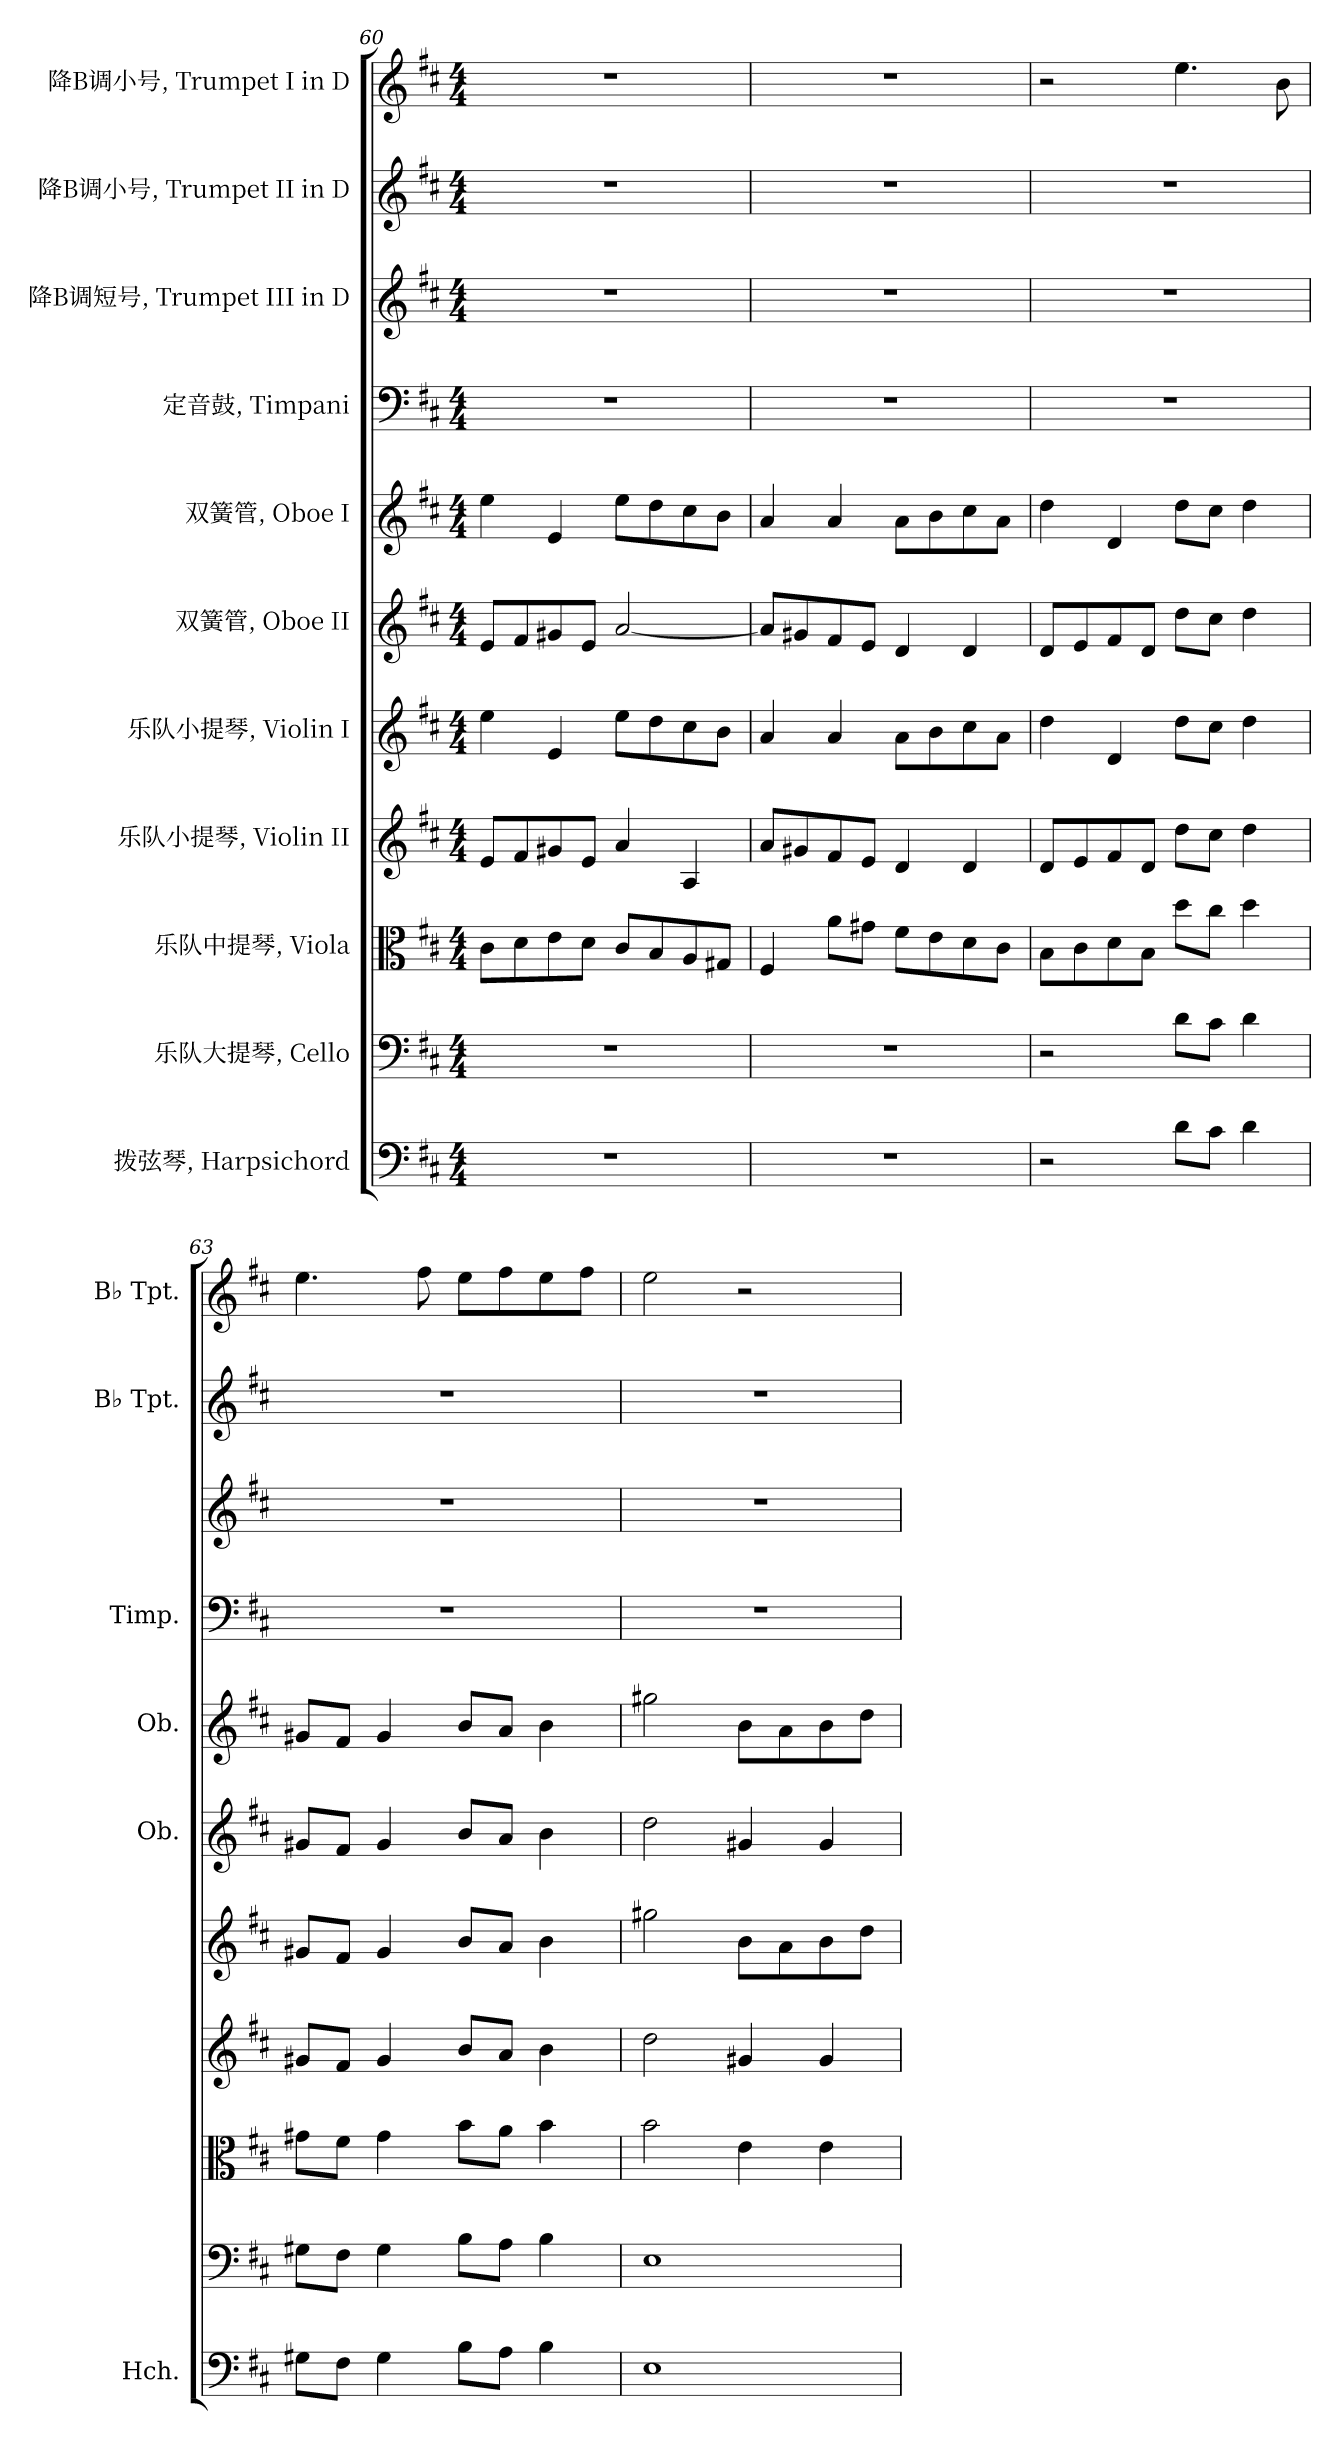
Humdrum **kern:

**kern	**kern	**kern	**kern	**kern	**kern	**kern	**kern	**kern	**kern	**kern
*part11	*part10	*part9	*part8	*part7	*part6	*part5	*part4	*part3	*part2	*part1
*staff11	*staff10	*staff9	*staff8	*staff7	*staff6	*staff5	*staff4	*staff3	*staff2	*staff1
*I"拨弦琴, Harpsichord	*I"乐队大提琴, Cello	*I"乐队中提琴, Viola	*I"乐队小提琴, Violin II	*I"乐队小提琴, Violin I	*I"双簧管, Oboe II	*I"双簧管, Oboe I	*I"定音鼓, Timpani	*I"降B调短号, Trumpet III in D	*I"降B调小号, Trumpet II in D	*I"降B调小号, Trumpet I in D
*I'Hch.	*	*	*	*	*I'Ob.	*I'Ob.	*I'Timp.	*	*I'B♭ Tpt.	*I'B♭ Tpt.
*clefF4	*clefF4	*clefC3	*clefG2	*clefG2	*clefG2	*clefG2	*clefF4	*clefG2	*clefG2	*clefG2
*	*	*	*	*	*	*	*	*ITrd1c2	*ITrd1c2	*ITrd1c2
*k[f#c#]	*k[f#c#]	*k[f#c#]	*k[f#c#]	*k[f#c#]	*k[f#c#]	*k[f#c#]	*k[f#c#]	*k[]	*k[]	*k[]
*M4/4	*M4/4	*M4/4	*M4/4	*M4/4	*M4/4	*M4/4	*M4/4	*M4/4	*M4/4	*M4/4
=60	=60	=60	=60	=60	=60	=60	=60	=60	=60	=60
1r	1r	8c#\L	8e/L	4ee\	8e/L	4ee\	1r	1r	1r	1r
.	.	8d\	8f#/	.	8f#/	.	.	.	.	.
.	.	8e\	8g#X/	4e/	8g#X/	4e/	.	.	.	.
.	.	8d\J	8e/J	.	8e/J	.	.	.	.	.
.	.	8c#/L	4a/	8ee\L	[2a/	8ee\L	.	.	.	.
.	.	8B/	.	8dd\	.	8dd\	.	.	.	.
.	.	8A/	4A/	8cc#\	.	8cc#\	.	.	.	.
.	.	8G#X/J	.	8b\J	.	8b\J	.	.	.	.
!!LO:PB:g=z
=61	=61	=61	=61	=61	=61	=61	=61	=61	=61	=61
1r	1r	4F#/	8a/L	4a/	8a/L]	4a/	1r	1r	1r	1r
.	.	.	8g#X/	.	8g#X/	.	.	.	.	.
.	.	8a\L	8f#/	4a/	8f#/	4a/	.	.	.	.
.	.	8g#X\J	8e/J	.	8e/J	.	.	.	.	.
.	.	8f#\L	4d/	8a\L	4d/	8a\L	.	.	.	.
.	.	8e\	.	8b\	.	8b\	.	.	.	.
.	.	8d\	4d/	8cc#\	4d/	8cc#\	.	.	.	.
.	.	8c#\J	.	8a\J	.	8a\J	.	.	.	.
=62	=62	=62	=62	=62	=62	=62	=62	=62	=62	=62
2r	2r	8B\L	8d/L	4dd\	8d/L	4dd\	1r	1r	1r	2r
.	.	8c#\	8e/	.	8e/	.	.	.	.	.
.	.	8d\	8f#/	4d/	8f#/	4d/	.	.	.	.
.	.	8B\J	8d/J	.	8d/J	.	.	.	.	.
8d\L	8d\L	8dd\L	8dd\L	8dd\L	8dd\L	8dd\L	.	.	.	4.dd\
8c#\J	8c#\J	8cc#\J	8cc#\J	8cc#\J	8cc#\J	8cc#\J	.	.	.	.
4d\	4d\	4dd\	4dd\	4dd\	4dd\	4dd\	.	.	.	.
.	.	.	.	.	.	.	.	.	.	8a\
=63	=63	=63	=63	=63	=63	=63	=63	=63	=63	=63
8G#X\L	8G#X\L	8g#X\L	8g#X/L	8g#X/L	8g#X/L	8g#X/L	1r	1r	1r	4.dd\
8F#\J	8F#\J	8f#\J	8f#/J	8f#/J	8f#/J	8f#/J	.	.	.	.
4G#\	4G#\	4g#\	4g#/	4g#/	4g#/	4g#/	.	.	.	.
.	.	.	.	.	.	.	.	.	.	8ee\
8B\L	8B\L	8b\L	8b/L	8b/L	8b/L	8b/L	.	.	.	8dd\L
8A\J	8A\J	8a\J	8a/J	8a/J	8a/J	8a/J	.	.	.	8ee\
4B\	4B\	4b\	4b\	4b\	4b\	4b\	.	.	.	8dd\
.	.	.	.	.	.	.	.	.	.	8ee\J
=64	=64	=64	=64	=64	=64	=64	=64	=64	=64	=64
1E	1E	2b\	2dd\	2gg#X\	2dd\	2gg#X\	1r	1r	1r	2dd\
.	.	4e\	4g#X/	8b\L	4g#X/	8b\L	.	.	.	2r
.	.	.	.	8a\	.	8a\	.	.	.	.
.	.	4e\	4g#/	8b\	4g#/	8b\	.	.	.	.
.	.	.	.	8dd\J	.	8dd\J	.	.	.	.
=	=	=	=	=	=	=	=	=	=	=
*-	*-	*-	*-	*-	*-	*-	*-	*-	*-	*-
